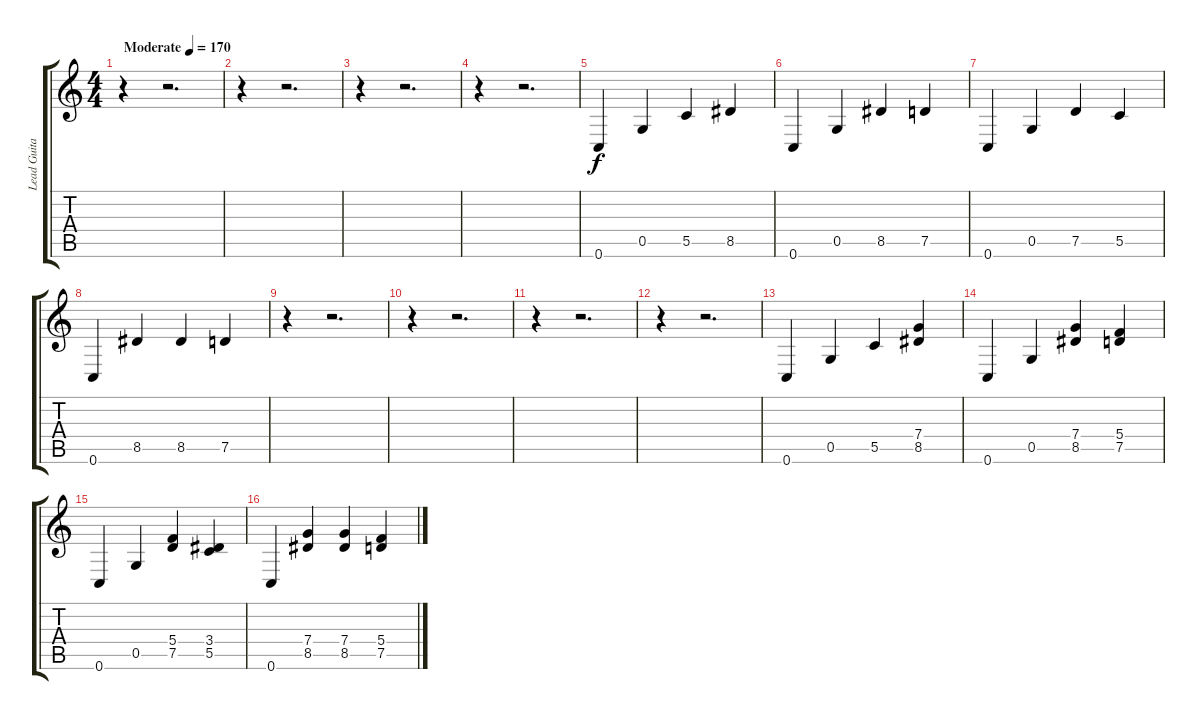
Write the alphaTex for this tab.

\track ("Lead Guitar 2 " "Lead Guita") {instrument distortionguitar}
\staff {score tabs}
\tuning (D4 A3 F3 C3 G2 C2) {hide}
\ts (4 4)
\tempo (170 "Moderate")
\clef g2
\ks c
r.4{dy f instrument distortionguitar} r.2{d} |
r.4 r.2{d} |
r.4 r.2{d} |
r.4 r.2{d} |
0.6.4 0.5.4 5.5.4 8.5.4 |
0.6.4 0.5.4 8.5.4 7.5.4 |
0.6.4 0.5.4 7.5.4 5.5.4 |
0.6.4 8.5.4 8.5.4 7.5.4 |
r.4 r.2{d} |
r.4 r.2{d} |
r.4 r.2{d} |
r.4 r.2{d} |
0.6.4 0.5.4 5.5.4 (7.4 8.5).4 |
0.6.4 0.5.4 (7.4 8.5).4 (5.4 7.5).4 |
0.6.4 0.5.4 (5.4 7.5).4 (3.4 5.5).4 |
0.6.4 (7.4 8.5).4 (7.4 8.5).4 (5.4 7.5).4
